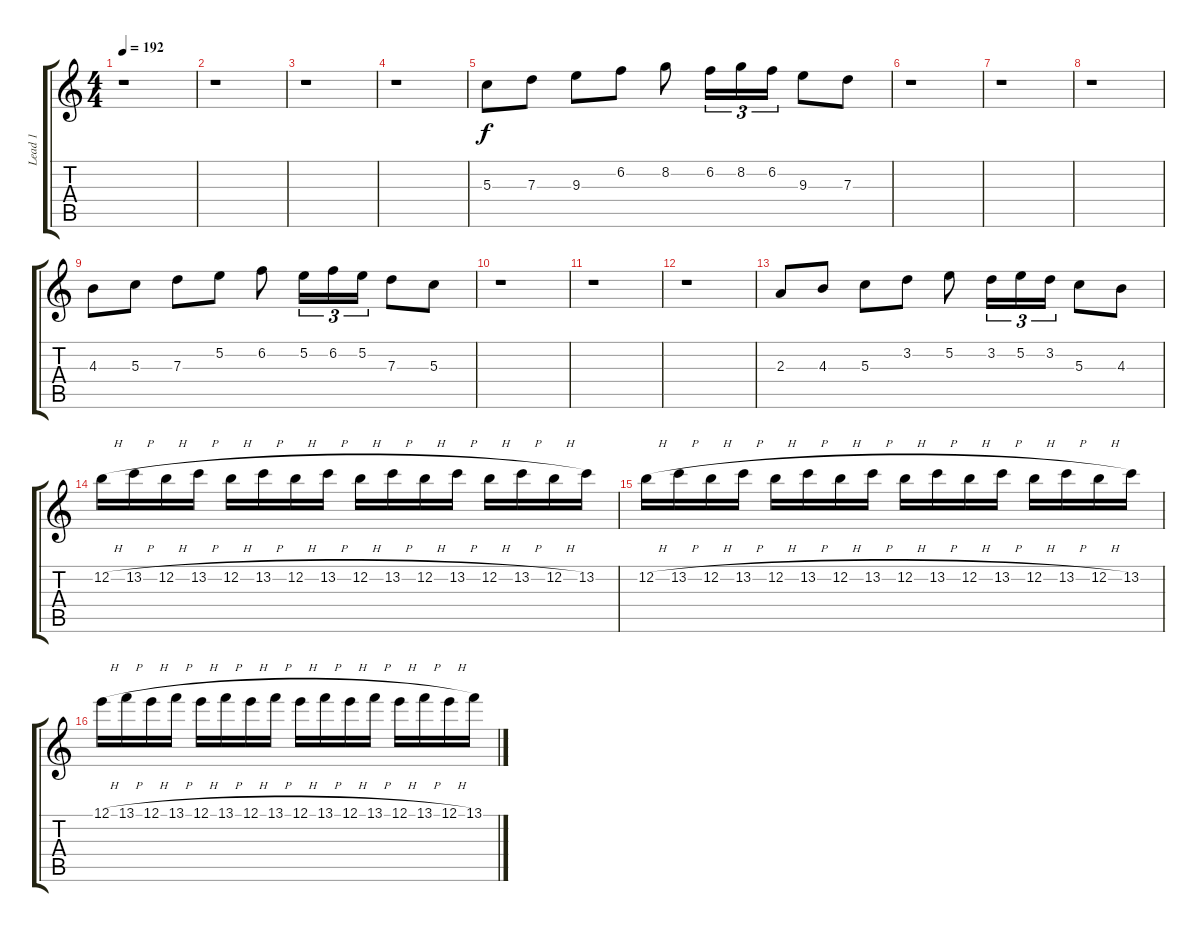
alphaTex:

\track ("Lead 1" "Lead 1") {instrument distortionguitar}
\staff {score tabs}
\tuning (E4 B3 G3 D3 A2 E2) {hide}
\ts (4 4)
\tempo 192
\clef g2
\ks c
r.1{dy f} |
r.1 |
r.1 |
r.1 |
5.3.8 7.3.8 9.3.8 6.2.8 8.2.8 6.2.16{tu (3 2)} 8.2.16{tu (3 2)} 6.2.16{tu (3 2)} 9.3.8 7.3.8 |
r.1 |
r.1 |
r.1 |
4.3.8 5.3.8 7.3.8 5.2.8 6.2.8 5.2.16{tu (3 2)} 6.2.16{tu (3 2)} 5.2.16{tu (3 2)} 7.3.8 5.3.8 |
r.1 |
r.1 |
r.1 |
2.3.8 4.3.8 5.3.8 3.2.8 5.2.8 3.2.16{tu (3 2)} 5.2.16{tu (3 2)} 3.2.16{tu (3 2)} 5.3.8 4.3.8 |
12.2{h}.16 13.2{h}.16 12.2{h}.16 13.2{h}.16 12.2{h}.16 13.2{h}.16 12.2{h}.16 13.2{h}.16 12.2{h}.16 13.2{h}.16 12.2{h}.16 13.2{h}.16 12.2{h}.16 13.2{h}.16 12.2{h}.16 13.2.16 |
12.2{h}.16 13.2{h}.16 12.2{h}.16 13.2{h}.16 12.2{h}.16 13.2{h}.16 12.2{h}.16 13.2{h}.16 12.2{h}.16 13.2{h}.16 12.2{h}.16 13.2{h}.16 12.2{h}.16 13.2{h}.16 12.2{h}.16 13.2.16 |
12.1{h}.16 13.1{h}.16 12.1{h}.16 13.1{h}.16 12.1{h}.16 13.1{h}.16 12.1{h}.16 13.1{h}.16 12.1{h}.16 13.1{h}.16 12.1{h}.16 13.1{h}.16 12.1{h}.16 13.1{h}.16 12.1{h}.16 13.1.16
